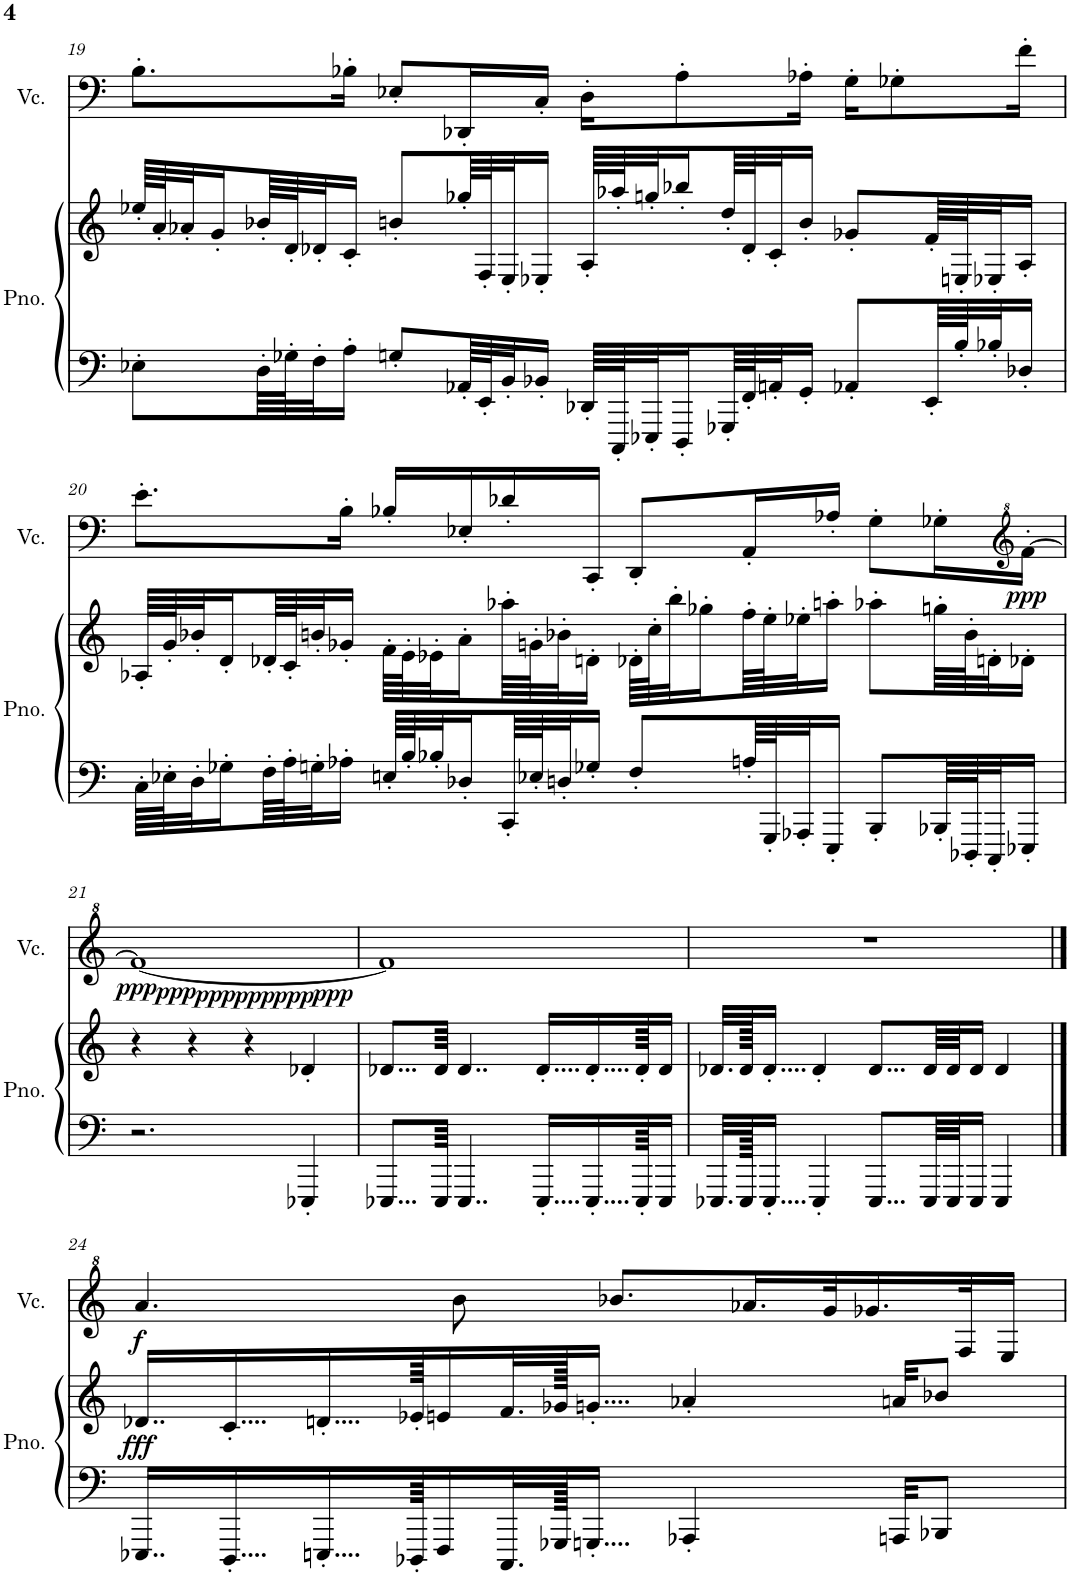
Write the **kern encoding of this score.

**kern	**kern	**dynam	**kern	**dynam
*part2	*part2	*part2	*part1	*part1
*staff3	*staff2	*staff2/3	*staff1	*staff1
*I"Grand Piano	*	*	*I"Violoncello	*
*I'Pno.	*	*	*I'Vc.	*
!!LO:PB:g=z
*clefF4	*clefG2	*	*clefF4	*
*k[]	*k[]	*	*k[]	*
*M4/4	*M4/4	*	*M4/4	*
=19	=19	=19	=19	=19
8E-X'\L	64ee-X'/LLLL	.	8.B'\L	.
.	64a'/J	.	.	.
.	32a-X'/J	.	.	.
.	16g'/	.	.	.
64D'\LLL	64b-X'/LL	.	.	.
64G-X'\J	64d'/J	.	.	.
32F'\J	32d-X'/J	.	.	.
16A'\JJ	16c'/JJ	.	16B-X'\Jk	.
8Gn'/L	8bn'/L	.	8E-X'/L	.
64AA-X'/LLL	64gg-X'/LLL	.	16DD-X'/L	.
64EE'/J	64F'/J	.	.	.
32BB'/J	32E'/J	.	.	.
16BB-X'/JJ	16E-X'/JJ	.	16C'/JJ	.
64DD-X'/LLLL	64A'/LLLL	.	16D'\KL	.
64CCC'/J	64aa-X'/J	.	.	.
32EEE-X'/J	32ggn'/J	.	.	.
16DDD'/	16bb-X'/	.	8A'\	.
64GGG-X'/LL	64dd'/LL	.	.	.
64FF'/J	64d-'/J	.	.	.
32AAn'/J	32c'/J	.	.	.
16GG'/JJ	16b'/JJ	.	16A-X'\Jk	.
8AA-X'/L	8g-X'/L	.	16G'\KL	.
.	.	.	8G-X'\	.
64EE'/LLL	64f'/LLL	.	.	.
64B'/J	64En'/J	.	.	.
32B-X'/J	32E-X'/J	.	.	.
16D-X'/JJ	16A'/JJ	.	16f'\Jk	.
!!LO:LB:g=z
=20	=20	=20	=20	=20
64C'\LLLL	64A-X'/LLLL	.	8.e'\L	.
64E-X'\J	64g'/J	.	.	.
32D'\J	32b-X'/J	.	.	.
16G-X'\	16d'/	.	.	.
64F'\LL	64d-X'/LL	.	.	.
64A'\J	64c'/J	.	.	.
32Gn'\J	32bn'/J	.	.	.
16A-X'\JJ	16g-X'/JJ	.	16B'\Jk	.
64En'/LLLL	64f'\LLLL	.	16B-X'/LL	.
64B'/J	64e'\J	.	.	.
32B-X'/J	32e-X'\J	.	.	.
16D-X'/	16a'\	.	16E-X'/	.
64CC'/LL	64aa-X'\LL	.	16d-X'/	.
64E-X'/J	64gn'\J	.	.	.
32Dn'/J	32b-X'\J	.	.	.
16G-X'/JJ	16dn'\JJ	.	16CC'/JJ	.
8F'/L	64d-X'\LLLL	.	8DD'/L	.
.	64cc'\J	.	.	.
.	32bb'\J	.	.	.
.	16gg-X'\	.	.	.
64An'/LLL	64ff'\LL	.	16AA'/L	.
64GGG'/J	64ee'\J	.	.	.
32AAA-X'/J	32ee-X'\J	.	.	.
16EEE'/JJ	16aan'\JJ	.	16A-X'/JJ	.
8BBB'/L	8aa-X'\L	.	8G'\L	.
64BBB-X'/LLL	64ggn'\LLL	.	16G-X'\L	.
64DDD-X'/J	64b-'\J	.	.	.
32CCC'/J	32dn'\J	.	.	.
*	*	*	*clefG^2	*
!	!	!	!	!LO:DY:b
16EEE-X'/JJ	16d-X'\JJ	.	[16ff'\JJ	ppp
!!LO:LB:g=z
=21	=21	=21	=21	=21
!	!	!	!	!LO:DY:b
!	!	!	!	!LO:DY:n=1:b
!	!	!	!	!LO:DY:n=2:b
!	!	!	!	!LO:DY:n=3:b
!	!	!	!	!LO:DY:n=4:b
!	!	!	!	!LO:DY:n=5:b
2.r	4r	.	1ff_	ppp ppp ppp ppp ppp ppp
.	4r	.	.	.
.	4r	.	.	.
4EEE-X'/	4d-X'/	.	.	.
=22	=22	=22	=22	=22
8...EEE-X/L	8...d-X/L	.	1ff]	.
64EEE-/Jkkk	64d-/Jkkk	.	.	.
4..EEE-/	4..d-/	.	.	.
256%31EEE-'/LL	256%31d-'/LL	.	.	.
256%31EEE-'/	256%31d-'/	.	.	.
128EEE-'/KKK	128d-'/KKK	.	.	.
16EEE-/JJ	16d-/JJ	.	.	.
=23	=23	=23	=23	=23
32.EEE-X/LLL	32.d-X/LLL	.	1r	.
256EEE-/JKKK	256d-/JKKK	.	.	.
256%31EEE-'/JJ	256%31d-'/JJ	.	.	.
4EEE-'/	4d-'/	.	.	.
8...EEE-/L	8...d-/L	.	.	.
64EEE-/LLL	64d-/LLL	.	.	.
64EEE-/JJ	64d-/JJ	.	.	.
16EEE-/JJ	16d-/JJ	.	.	.
4EEE-/	4d-/	.	.	.
!!LO:LB:g=z
==24	==24	==24	==24	==24
!	!	!LO:DY:b	!	!LO:DY:b
16..EEE-X/LL	16..d-X/LL	fff	4.aa/	f
256%31DDD'/	256%31c'/	.	.	.
256%31EEEn'/	256%31dn'/	.	.	.
128DDD-X'/KKK	128e-X'/KKK	.	.	.
16FFF/	16en/	.	.	.
.	.	.	8bb\	.
32.CCC/L	32.f/L	.	.	.
256GGG-X/JKKK	256g-X/JKKK	.	.	.
256%31GGGn'/JJ	256%31gn'/JJ	.	.	.
.	.	.	8.bb-X/L	.
4AAA-X'/	4a-X'/	.	.	.
.	.	.	16.aa-X/L	.
.	.	.	32gg/K	.
.	.	.	16.gg-X/	.
32AAAn/KKL	32an/KKL	.	.	.
8BBB-X/J	8b-X/J	.	.	.
.	.	.	32f/K	.
.	.	.	16e/JJ	.
=	=	=	=	=
*-	*-	*-	*-	*-
